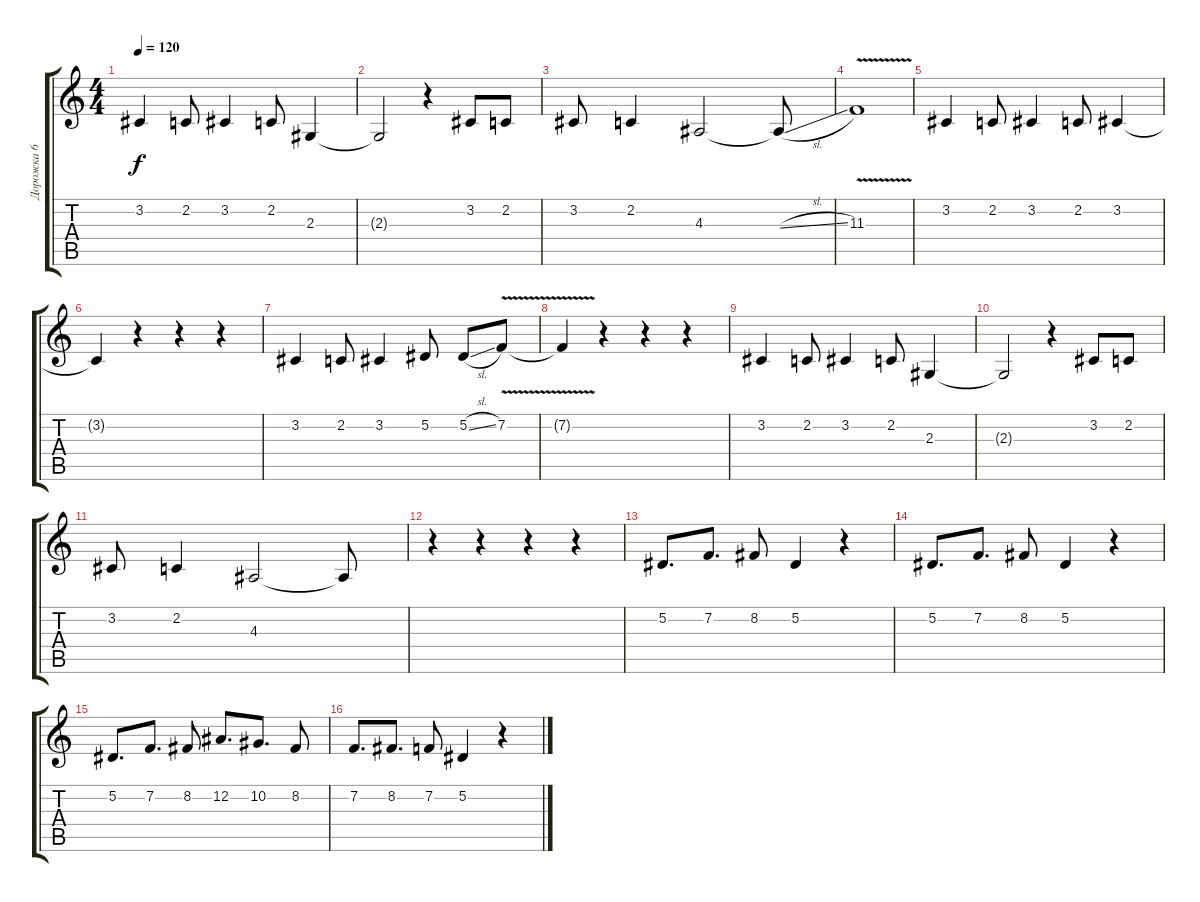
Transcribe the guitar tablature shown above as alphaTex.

\track ("Дорожка 6" "Дорожка 6") {instrument altosax}
\staff {score tabs}
\tuning (Eb4 Bb3 Gb3 Db3 Ab2 Eb2) {hide}
\ts (4 4)
\tempo 120
\clef g2
\ks c
3.2.4{dy f} 2.2.8 3.2.4 2.2.8 2.3.4 |
2.3{t}.2 r.4 3.2.8 2.2.8 |
3.2.8 2.2.4 4.3.2 4.3{sl t}.8 |
11.3{v}.1 |
3.2.4 2.2.8 3.2.4 2.2.8 3.2.4 |
3.2{t}.4 r.4 r.4 r.4 |
3.2.4 2.2.8 3.2.4 5.2.8 5.2{sl}.8 7.2{v}.8 |
7.2{t}.4 r.4 r.4 r.4 |
3.2.4 2.2.8 3.2.4 2.2.8 2.3.4 |
2.3{t}.2 r.4 3.2.8 2.2.8 |
3.2.8 2.2.4 4.3.2 4.3{t}.8 |
r.4 r.4 r.4 r.4 |
5.2.8{d} 7.2.8{d} 8.2.8 5.2.4 r.4 |
5.2.8{d} 7.2.8{d} 8.2.8 5.2.4 r.4 |
5.2.8{d} 7.2.8{d} 8.2.8 12.2.8{d} 10.2.8{d} 8.2.8 |
7.2.8{d} 8.2.8{d} 7.2.8 5.2.4 r.4
